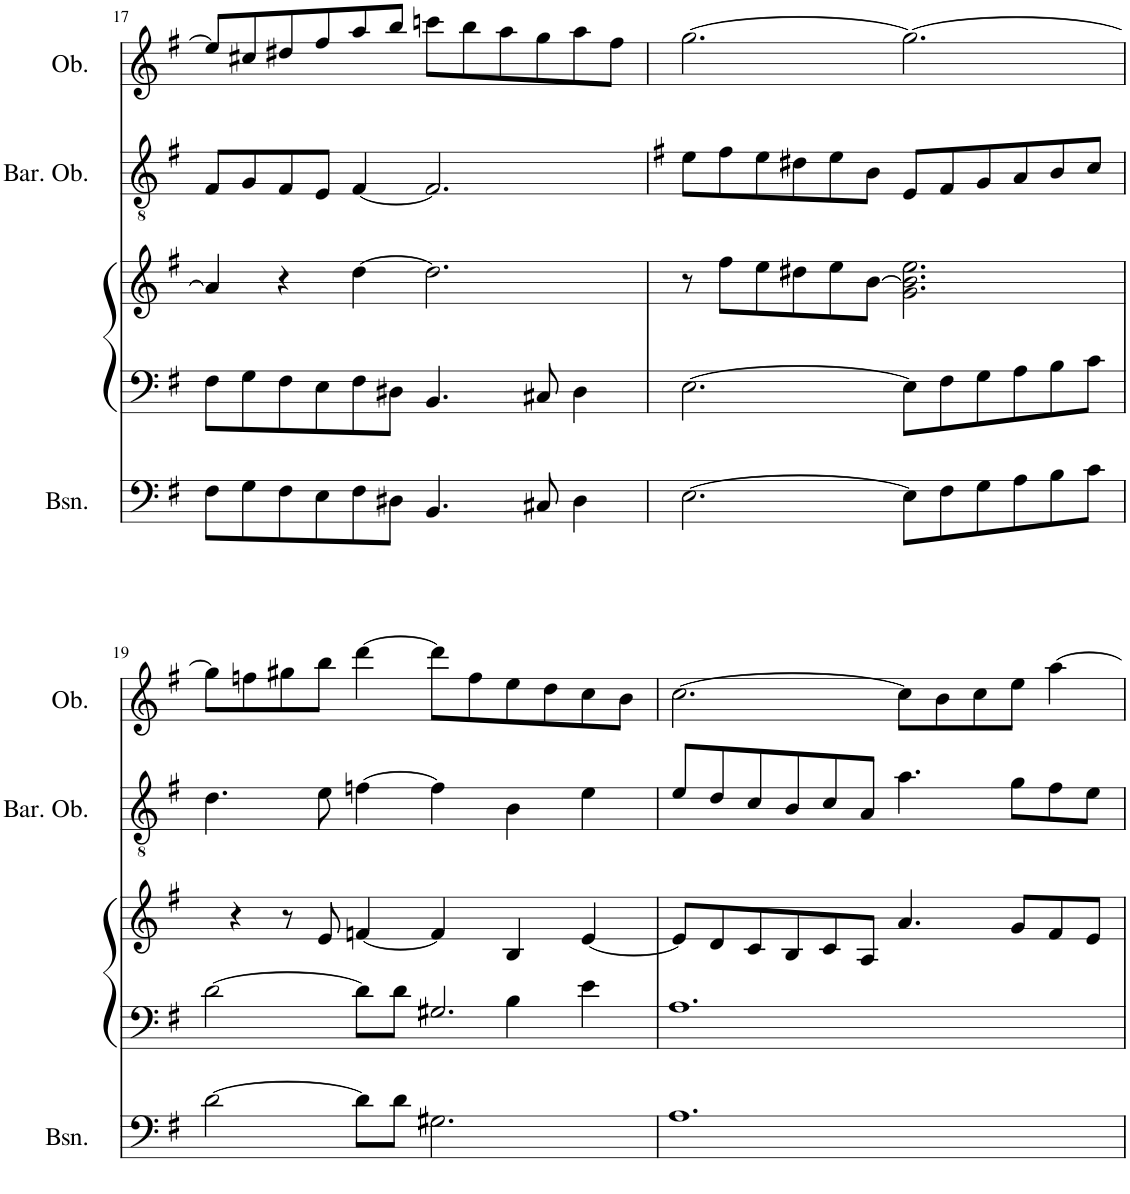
**kern	**kern	**kern	**kern	**kern	**kern
*part5	*part4	*part4	*part3	*part2	*part1
*staff6	*staff5	*staff4	*staff3	*staff2	*staff1
*I"Bassoon	*I"Piano	*	*I"Violoncello	*I"Baritone Oboe	*I"Oboe
*I'Bsn.	*I'Pno	*	*I'Vc.	*I'Bar. Ob.	*I'Ob.
!!LO:PB:g=z
*clefF4	*clefF4	*clefG2	*clefF4	*clefGv2	*clefG2
*k[f#]	*k[f#]	*k[f#]	*k[f#]	*k[f#]	*k[f#]
*M6/4	*M6/4	*M6/4	*M6/4	*M6/4	*M6/4
=17	=17	=17	=17	=17	=17
8F#\L	8F#\L	4a/]	8F#\L	8F#/L	8ee/L]
8G\	8G\	.	8G\	8G/	8cc#X/
8F#\	8F#\	4r	8F#\	8F#/	8dd#X/
8E\	8E\	.	8E\	8E/J	8ff#/
8F#\	8F#\	[4dd\	8F#\	[4F#/	8aa/
8D#X\J	8D#X\J	.	8D#X\J	.	8bb/J
4.BB/	4.BB/	2.dd\]	4.BB	2.F#/]	8cccn\L
.	.	.	.	.	8bb\
.	.	.	.	.	8aa\
8C#X/	8C#X/	.	8C#X	.	8gg\
4D#\	4D#\	.	4D#	.	8aa\
.	.	.	.	.	8ff#\J
=18	=18	=18	=18	=18	=18
*	*	*	*k[f#]	*k[f#]	*
[2.E\	[2.E\	8r	[2.E	8e\L	[2.gg\
.	.	8ff#\L	.	8f#\	.
.	.	8ee\	.	8e\	.
.	.	8dd#X\	.	8d#X\	.
.	.	8ee\	.	8e\	.
.	.	[>8b\J	.	8B\J	.
8E\L]	8E\L]	2.g\ 2.b\] 2.ee\	8E\L]	8E/L	2.gg\_
8F#\	8F#\	.	8F#\	8F#/	.
8G\	8G\	.	8G\	8G/	.
8A\	8A\	.	8A\	8A/	.
8B\	8B\	.	8B\	8B/	.
8c\J	8c\J	.	8c\J	8c/J	.
!!LO:LB:g=z
=19	=19	=19	=19	=19	=19
*	*^	*	*	*	*
[2d\	[2d\	1ryy	4r	[2d	4.d\	8gg\L]
.	.	.	.	.	.	8ffn\
.	.	.	8r	.	.	8gg#X\
.	.	.	8e/	.	8e\	8bb\J
8d\L]	8d\L]	.	[4fn/	8d\L]	[4fn\	[4ddd\
8d\J	8d\J	.	.	8d\J	.	.
2.G#X\	2.G#X/	.	4f/]	2.G#X	4f\]	8ddd\L]
.	.	.	.	.	.	8ff\
.	.	4B\	4B/	.	4B\	8ee\
.	.	.	.	.	.	8dd\
.	.	4e\	[4e/	.	4e\	8cc\
.	.	.	.	.	.	8b\J
*	*v	*v	*	*	*	*
=20	=20	=20	=20	=20	=20
1.A	1.A	8e/L]	1.A	8e/L	[2.cc\
.	.	8d/	.	8d/	.
.	.	8c/	.	8c/	.
.	.	8B/	.	8B/	.
.	.	8c/	.	8c/	.
.	.	8A/J	.	8A/J	.
.	.	4.a/	.	4.a\	8cc\L]
.	.	.	.	.	8b\
.	.	.	.	.	8cc\
.	.	8g/L	.	8g\L	8ee\J
.	.	8f#/	.	8f#\	[4aa\
.	.	8e/J	.	8e\J	.
=	=	=	=	=	=
*-	*-	*-	*-	*-	*-
